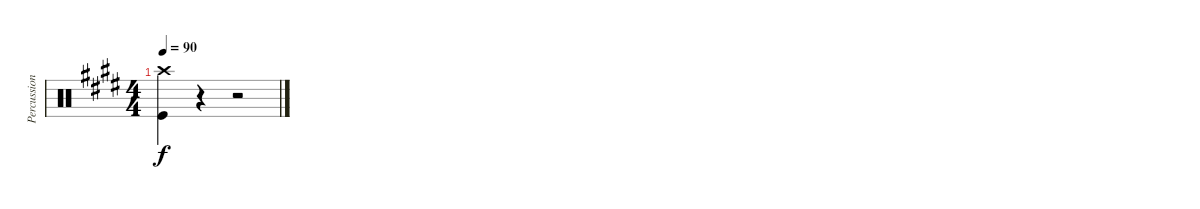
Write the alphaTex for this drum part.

\track ("Percussion" "Percussion") {instrument percussion}
\staff {score}
\articulation defaults
\ts (4 4)
\tempo 90
\clef neutral
\ks e
("Crash high (hit)" "Kick (hit)").4{dy f} r.4 r.2
